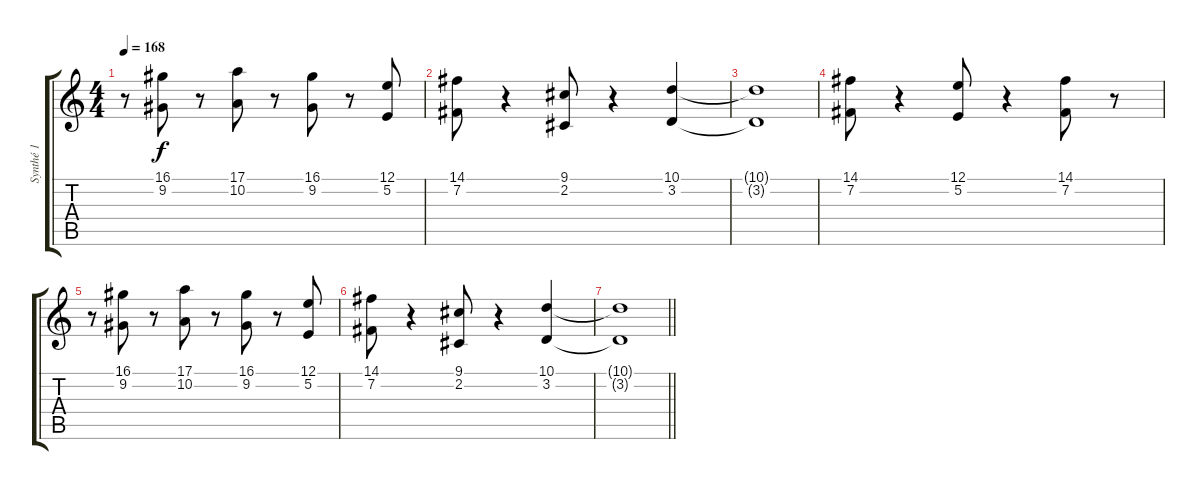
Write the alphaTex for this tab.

\track ("Synthé 1" "Synthé 1") {instrument stringensemble1}
\staff {score tabs}
\tuning (E4 B3 G3 D3 A2 E2) {hide}
\ts (4 4)
\tempo 168
\clef g2
\ks c
r.8{dy f} (16.1 9.2).8 r.8 (17.1 10.2).8 r.8 (16.1 9.2).8 r.8 (12.1 5.2).8 |
(14.1 7.2).8 r.4 (9.1 2.2).8 r.4 (10.1 3.2).4 |
(10.1{t} 3.2{t}).1 |
(14.1 7.2).8 r.4 (12.1 5.2).8 r.4 (14.1 7.2).8 r.8 |
r.8 (16.1 9.2).8 r.8 (17.1 10.2).8 r.8 (16.1 9.2).8 r.8 (12.1 5.2).8 |
(14.1 7.2).8 r.4 (9.1 2.2).8 r.4 (10.1 3.2).4 |
\barLineRight lightlight
(10.1{t} 3.2{t}).1
